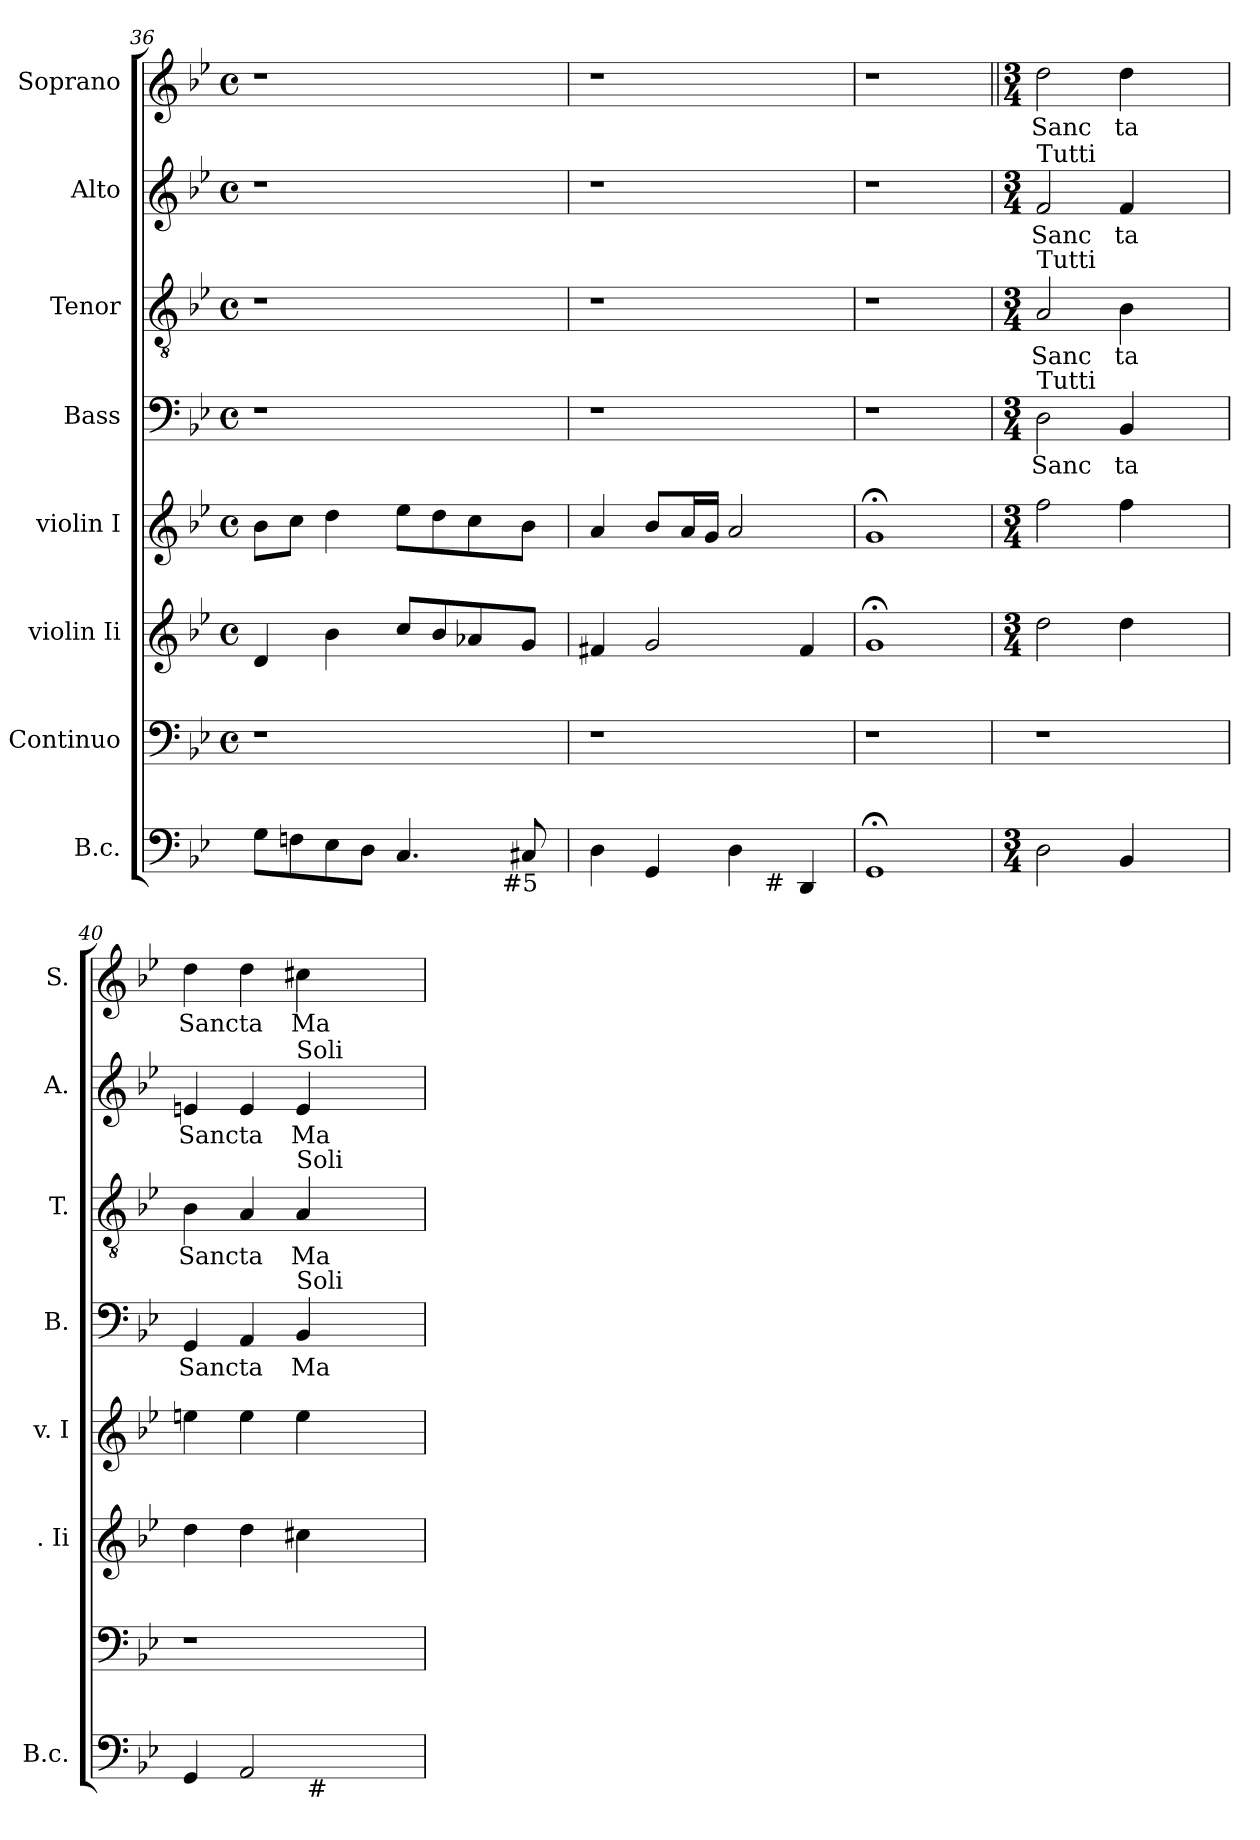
**kern	**kern	**kern	**kern	**kern	**text	**kern	**text	**kern	**text	**kern	**text
*part8	*part7	*part6	*part5	*part4	*part4	*part3	*part3	*part2	*part2	*part1	*part1
*staff8	*staff7	*staff6	*staff5	*staff4	*staff4	*staff3	*staff3	*staff2	*staff2	*staff1	*staff1
*I"B.c.	*I"Continuo	*I"violin Ii	*I"violin I	*I"Bass	*	*I"Tenor	*	*I"Alto	*	*I"Soprano	*
*I'B.c.	*	*I'. Ii	*I'v. I	*I'B.	*	*I'T.	*	*I'A.	*	*I'S.	*
!!LO:PB:g=z
*clefF4	*clefF4	*clefG2	*clefG2	*clefF4	*	*clefGv2	*	*clefG2	*	*clefG2	*
*k[b-e-]	*k[b-e-]	*k[b-e-]	*k[b-e-]	*k[b-e-]	*	*k[b-e-]	*	*k[b-e-]	*	*k[b-e-]	*
*B-:	*B-:	*B-:	*B-:	*B-:	*	*B-:	*	*B-:	*	*B-:	*
*	*M4/4	*M4/4	*M4/4	*M4/4	*	*M4/4	*	*M4/4	*	*M4/4	*
*	*met(c)	*met(c)	*met(c)	*met(c)	*	*met(c)	*	*met(c)	*	*met(c)	*
=36	=36	=36	=36	=36	=36	=36	=36	=36	=36	=36	=36
*^	*	*	*	*	*	*	*	*	*	*	*
8G\L	2ryy	1r	4d/	8b-\L	1r	.	1r	.	1r	.	1r	.
8Fn\	.	.	.	8cc\J	.	.	.	.	.	.	.	.
8E-\	.	.	4b-\	4dd\	.	.	.	.	.	.	.	.
8D\J	.	.	.	.	.	.	.	.	.	.	.	.
4.C/	4ryy	.	8cc/L	8ee-\L	.	.	.	.	.	.	.	.
.	.	.	8b-/	8dd\	.	.	.	.	.	.	.	.
.	16ryy	.	8a-X/	8cc\	.	.	.	.	.	.	.	.
.	64ryy	.	.	.	.	.	.	.	.	.	.	.
!	!LO:TX:b:t=#5	!	!	!	!	!	!	!	!	!	!	!
.	8ryy	.	.	.	.	.	.	.	.	.	.	.
8C#/	.	.	8g/J	8b-\J	.	.	.	.	.	.	.	.
.	32.ryy	.	.	.	.	.	.	.	.	.	.	.
=37	=37	=37	=37	=37	=37	=37	=37	=37	=37	=37	=37	=37
4D\	2ryy	1r	4f#X/	4a/	1r	.	1r	.	1r	.	1r	.
4GG/	.	.	2g/	8b-/L	.	.	.	.	.	.	.	.
.	.	.	.	16a/	.	.	.	.	.	.	.	.
.	.	.	.	16g/J	.	.	.	.	.	.	.	.
4D<\	8ryy	.	.	2a/	.	.	.	.	.	.	.	.
!	!LO:TX:b:t=#	!	!	!	!	!	!	!	!	!	!	!
.	4.ryy	.	.	.	.	.	.	.	.	.	.	.
4DD/	.	.	4f#/	.	.	.	.	.	.	.	.	.
*v	*v	*	*	*	*	*	*	*	*	*	*	*
=38	=38	=38	=38	=38	=38	=38	=38	=38	=38	=38	=38
1GG;<	1r	1g;<	1g;<	1r	.	1r	.	1r	.	1r	.
=39	=39	=39	=39	=39	=39||	=39	=39||	=39	=39||	=39||	=39||
*M3/4	*	*M3/4	*M3/4	*M3/4	*	*M3/4	*	*M3/4	*	*M3/4	*
!	!	!	!	!	!	!	!	!LO:TX:a:t=Tutti	!	!	!
!	!	!	!	!	!	!LO:TX:a:t=Tutti	!	!	!	!	!
!	!	!	!	!LO:TX:a:t=Tutti	!	!	!	!	!	!	!
!	!	!	!	!	!LO:LY:b:cj	!	!LO:LY:b:cj	!	!LO:LY:b:cj	!	!LO:LY:b:cj
2D\	1r	2dd\	2ff\	2D\	Sanc	2A/	Sanc	2f/	Sanc	2dd\	Sanc
!	!	!	!	!	!LO:LY:b:cj	!	!LO:LY:b:cj	!	!LO:LY:b:cj	!	!LO:LY:b:cj
4BB-/	.	4dd\	4ff\	4BB-/	ta	4B-\	ta	4f/	ta	4dd\	ta
4ryy	.	4ryy	4ryy	4ryy	.	4ryy	.	4ryy	.	4ryy	.
=40	=40	=40	=40	=40	=40	=40	=40	=40	=40	=40	=40
!	!	!	!	!	!LO:LY:b:cj	!	!LO:LY:b:cj	!	!LO:LY:b:cj	!	!LO:LY:b:cj
*^	*	*	*	*	*	*	*	*	*	*	*
4GG</	2ryy	1r	4dd\	4een\	4GG/	Sancta	4B-\	Sancta	4en/	Sancta	4dd\	Sancta
2AA</	.	.	4dd\	4ee\	4AA/	.	4A/	.	4e/	.	4dd\	.
!	!	!	!	!	!	!	!	!	!LO:TX:a:t=Soli	!	!	!
!	!	!	!	!	!	!	!LO:TX:a:t=Soli	!	!	!	!	!
!	!	!	!	!	!LO:TX:a:t=Soli	!	!	!	!	!	!	!
!	!	!	!	!	!	!LO:LY:b:cj	!	!LO:LY:b:cj	!	!LO:LY:b:cj	!	!LO:LY:b:cj
.	64ryy	.	4cc#X\	4ee\	4BB-/	Ma	4A/	Ma	4e/	Ma	4cc#X\	Ma
!	!LO:TX:b:t=#	!	!	!	!	!	!	!	!	!	!	!
.	4ryy	.	.	.	.	.	.	.	.	.	.	.
4ryy	.	.	4ryy	4ryy	4ryy	.	4ryy	.	4ryy	.	4ryy	.
.	8...ryy	.	.	.	.	.	.	.	.	.	.	.
*v	*v	*	*	*	*	*	*	*	*	*	*	*
=	=	=	=	=	=	=	=	=	=	=	=
*-	*-	*-	*-	*-	*-	*-	*-	*-	*-	*-	*-
